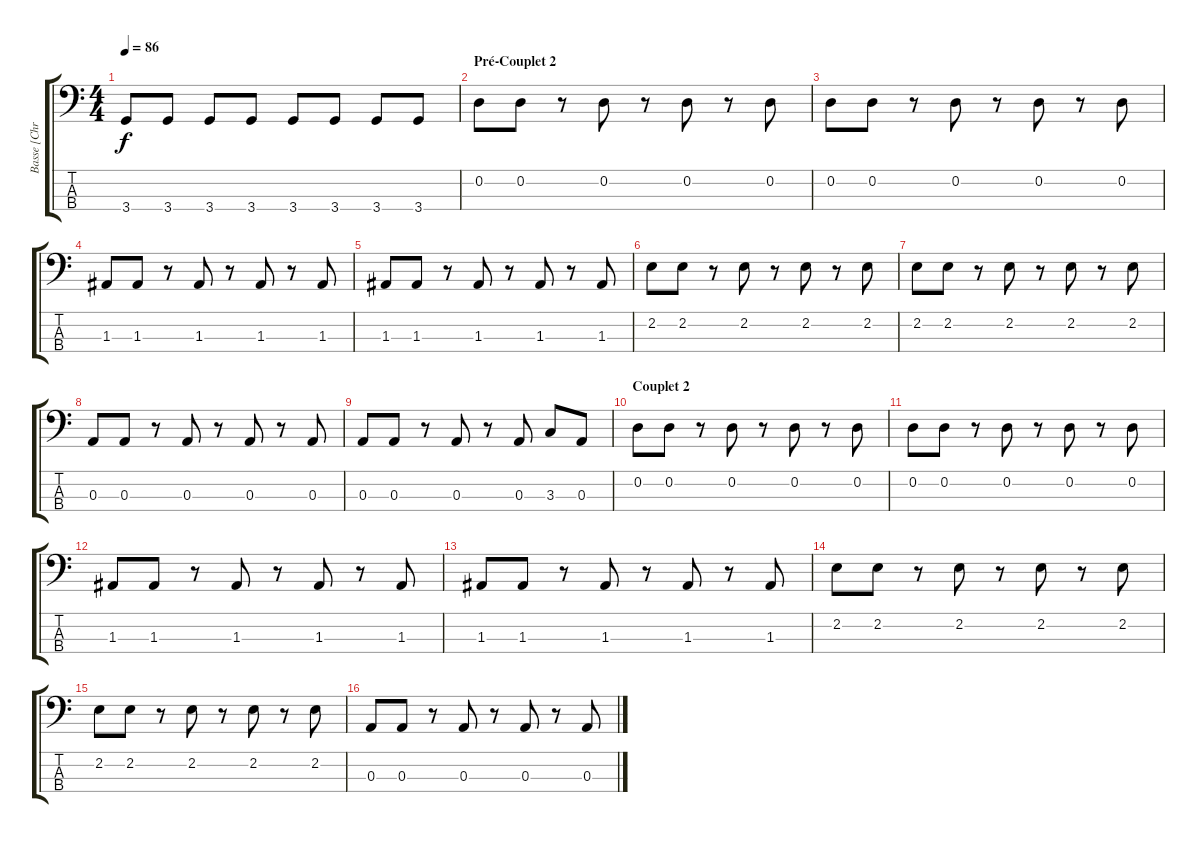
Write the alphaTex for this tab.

\track ("Basse [Christopher Wolstenholme]" "Basse [Chr") {instrument electricbassfinger}
\staff {score tabs}
\tuning (G2 D2 A1 E1) {hide}
\ts (4 4)
\tempo 86
\clef f4
\ks c
3.4.8{dy f} 3.4.8 3.4.8 3.4.8 3.4.8 3.4.8 3.4.8 3.4.8 |
\section ("" "Pré-Couplet 2")
0.2.8 0.2.8 r.8 0.2.8 r.8 0.2.8 r.8 0.2.8 |
0.2.8 0.2.8 r.8 0.2.8 r.8 0.2.8 r.8 0.2.8 |
1.3.8 1.3.8 r.8 1.3.8 r.8 1.3.8 r.8 1.3.8 |
1.3.8 1.3.8 r.8 1.3.8 r.8 1.3.8 r.8 1.3.8 |
2.2.8 2.2.8 r.8 2.2.8 r.8 2.2.8 r.8 2.2.8 |
2.2.8 2.2.8 r.8 2.2.8 r.8 2.2.8 r.8 2.2.8 |
0.3.8 0.3.8 r.8 0.3.8 r.8 0.3.8 r.8 0.3.8 |
0.3.8 0.3.8 r.8 0.3.8 r.8 0.3.8 3.3.8 0.3.8 |
\section ("" "Couplet 2")
0.2.8 0.2.8 r.8 0.2.8 r.8 0.2.8 r.8 0.2.8 |
0.2.8 0.2.8 r.8 0.2.8 r.8 0.2.8 r.8 0.2.8 |
1.3.8 1.3.8 r.8 1.3.8 r.8 1.3.8 r.8 1.3.8 |
1.3.8 1.3.8 r.8 1.3.8 r.8 1.3.8 r.8 1.3.8 |
2.2.8 2.2.8 r.8 2.2.8 r.8 2.2.8 r.8 2.2.8 |
2.2.8 2.2.8 r.8 2.2.8 r.8 2.2.8 r.8 2.2.8 |
0.3.8 0.3.8 r.8 0.3.8 r.8 0.3.8 r.8 0.3.8
